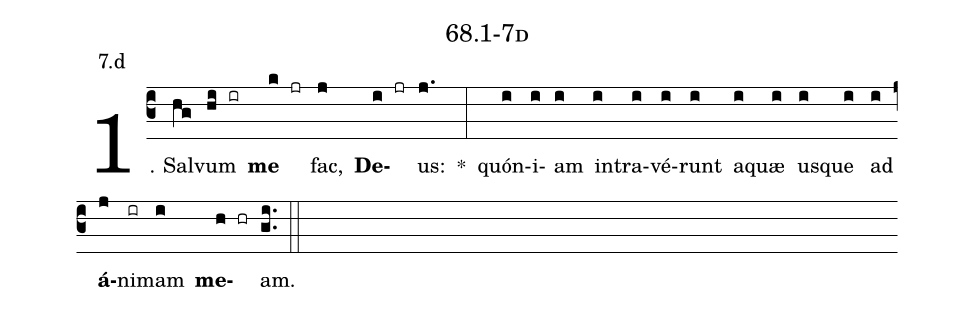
name: 68.1-7d;
annotation: 7.d;
%%
(c3)1. Sal(hg)vum(hi ir) <b>me</b>(k jr) fac,(j) <b>De</b>(i jr)us:(j.) *(:) quón(i)i(i)am(i) in(i)tra(i)vé(i)runt(i) a(i)quæ(i) us(i)que(i) ad(i) <b>á</b>(j)ni(ir)mam(i) <b>me</b>(h hr)am.(gi..) (::)


%E(i) u(i) o(j) u(i) a(h) e.(gi..) (::)
